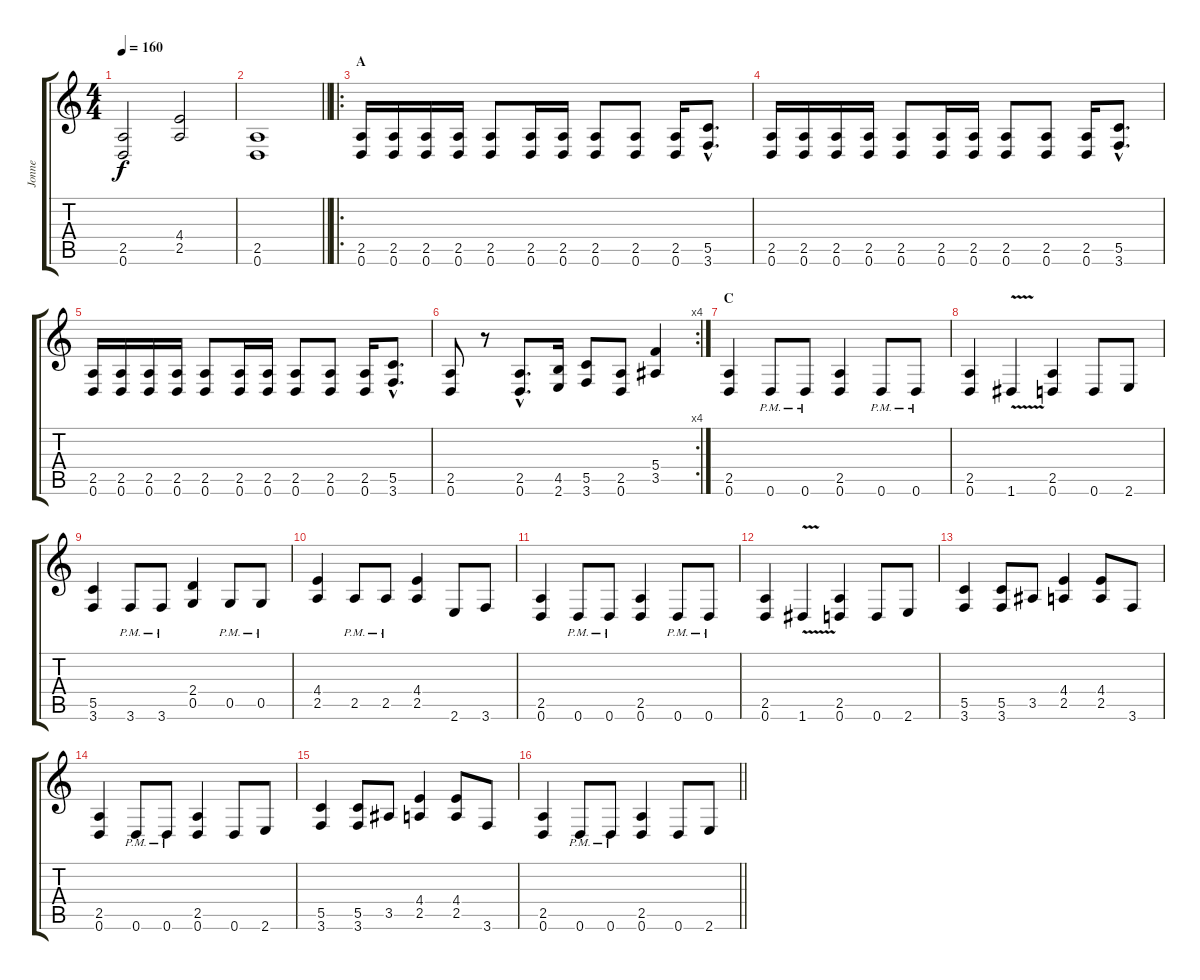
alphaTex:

\track ("Jonne" "Jonne") {instrument distortionguitar}
\staff {score tabs}
\tuning (D4 A3 F3 C3 G2 D2) {hide}
\ts (4 4)
\tempo 160
\clef g2
\ks c
(2.5 0.6).2{dy f} (4.4 2.5).2 |
\barLineRight lightlight
(2.5 0.6).1 |
\ro
\section ("" "A")
(2.5 0.6).16 (2.5 0.6).16 (2.5 0.6).16 (2.5 0.6).16 (2.5 0.6).8 (2.5 0.6).16 (2.5 0.6).16 (2.5 0.6).8 (2.5 0.6).8 (2.5 0.6).16 (5.5{hac} 3.6{hac}).8{d} |
(2.5 0.6).16 (2.5 0.6).16 (2.5 0.6).16 (2.5 0.6).16 (2.5 0.6).8 (2.5 0.6).16 (2.5 0.6).16 (2.5 0.6).8 (2.5 0.6).8 (2.5 0.6).16 (5.5{hac} 3.6{hac}).8{d} |
(2.5 0.6).16 (2.5 0.6).16 (2.5 0.6).16 (2.5 0.6).16 (2.5 0.6).8 (2.5 0.6).16 (2.5 0.6).16 (2.5 0.6).8 (2.5 0.6).8 (2.5 0.6).16 (5.5{hac} 3.6{hac}).8{d} |
\rc 4
(2.5 0.6).8 r.8 (2.5{hac} 0.6{hac}).8{d} (4.5 2.6).16 (5.5 3.6).8 (2.5 0.6).8 (5.4 3.5).4 |
\section ("" "C")
(2.5 0.6).4 0.6{pm}.8 0.6{pm}.8 (2.5 0.6).4 0.6{pm}.8 0.6{pm}.8 |
(2.5 0.6).4 1.6{v}.4 (2.5 0.6).4 0.6.8 2.6.8 |
(5.5 3.6).4 3.6{pm}.8 3.6{pm}.8 (2.4 0.5).4 0.5{pm}.8 0.5{pm}.8 |
(4.4 2.5).4 2.5{pm}.8 2.5{pm}.8 (4.4 2.5).4 2.6.8 3.6.8 |
(2.5 0.6).4 0.6{pm}.8 0.6{pm}.8 (2.5 0.6).4 0.6{pm}.8 0.6{pm}.8 |
(2.5 0.6).4 1.6{v}.4 (2.5 0.6).4 0.6.8 2.6.8 |
(5.5 3.6).4 (5.5 3.6).8 3.5.8 (4.4 2.5).4 (4.4 2.5).8 3.6.8 |
(2.5 0.6).4 0.6{pm}.8 0.6{pm}.8 (2.5 0.6).4 0.6.8 2.6.8 |
(5.5 3.6).4 (5.5 3.6).8 3.5.8 (4.4 2.5).4 (4.4 2.5).8 3.6.8 |
\barLineRight lightlight
(2.5 0.6).4 0.6{pm}.8 0.6{pm}.8 (2.5 0.6).4 0.6.8 2.6.8
